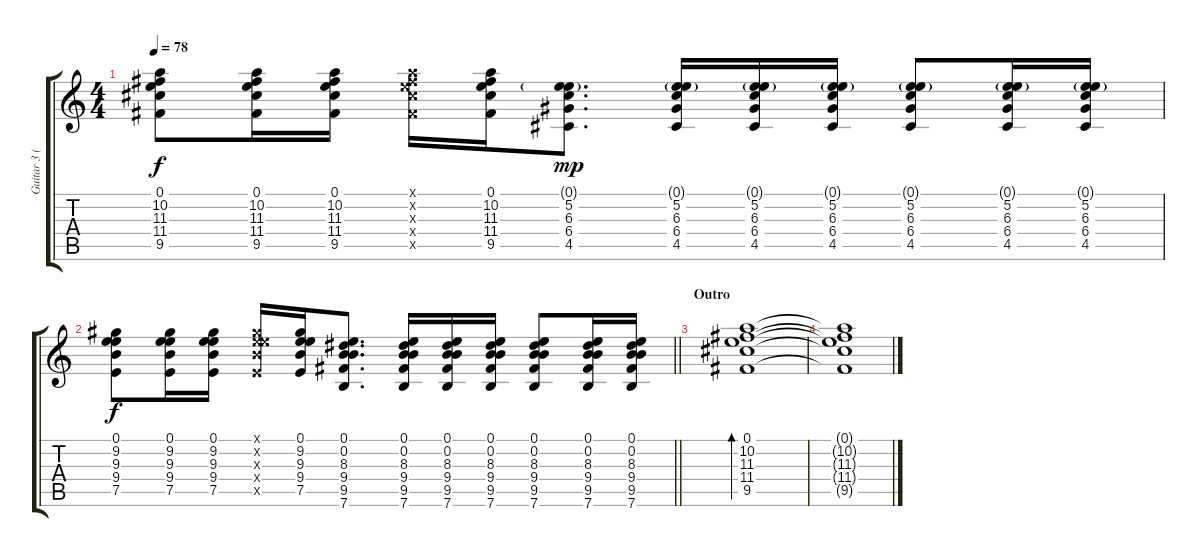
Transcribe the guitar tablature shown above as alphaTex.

\track ("Guitar 3 (Studio Guitar)" "Guitar 3 (") {instrument acousticguitarsteel}
\staff {score tabs}
\tuning (E4 B3 G3 D3 A2 E2) {hide}
\ts (4 4)
\tempo 78
\clef g2
\ks c
(0.1 10.2 11.3 11.4 9.5).8{dy f} (0.1 10.2 11.3 11.4 9.5).16 (0.1 10.2 11.3 11.4 9.5).16 (0.1{x} 10.2{x} 11.3{x} 11.4{x} 9.5{x}).16 (0.1 10.2 11.3 11.4 9.5).16 (0.1{g} 5.2 6.3 6.4 4.5).8{d dy mp} (0.1{g} 5.2 6.3 6.4 4.5).16 (0.1{g} 5.2 6.3 6.4 4.5).16 (0.1{g} 5.2 6.3 6.4 4.5).16 (0.1{g} 5.2 6.3 6.4 4.5).8 (0.1{g} 5.2 6.3 6.4 4.5).16 (0.1{g} 5.2 6.3 6.4 4.5).16 |
\barLineRight lightlight
(0.1 9.2 9.3 9.4 7.5).8{dy f} (0.1 9.2 9.3 9.4 7.5).16 (0.1 9.2 9.3 9.4 7.5).16 (0.1{x} 9.2{x} 9.3{x} 9.4{x} 7.5{x}).16 (0.1 9.2 9.3 9.4 7.5).16 (0.1 0.2 8.3 9.4 9.5 7.6).8{d} (0.1 0.2 8.3 9.4 9.5 7.6).16 (0.1 0.2 8.3 9.4 9.5 7.6).16 (0.1 0.2 8.3 9.4 9.5 7.6).16 (0.1 0.2 8.3 9.4 9.5 7.6).8 (0.1 0.2 8.3 9.4 9.5 7.6).16 (0.1 0.2 8.3 9.4 9.5 7.6).16 |
\section ("" "Outro")
(0.1 10.2 11.3 11.4 9.5).1{bd 120} |
(0.1{t} 10.2{t} 11.3{t} 11.4{t} 9.5{t}).1
